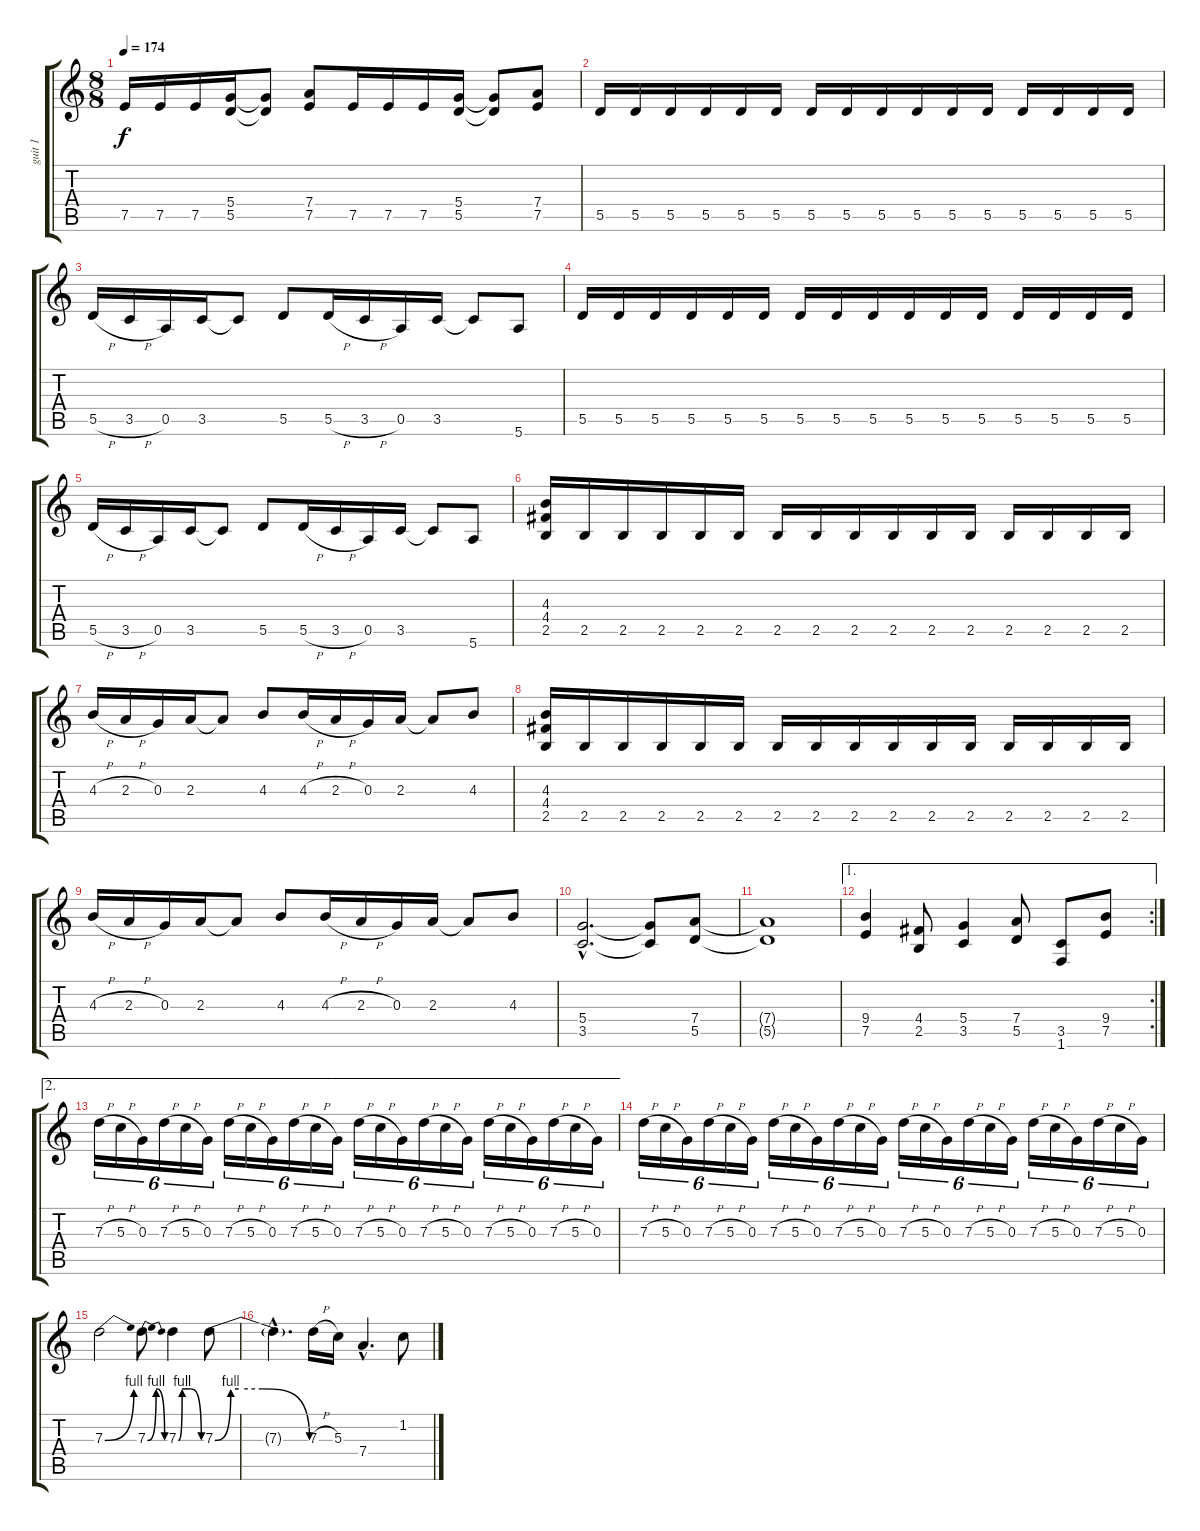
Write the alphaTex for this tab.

\track ("guit 1" "guit 1") {instrument distortionguitar}
\staff {score tabs}
\tuning (E4 B3 G3 D3 A2 E2) {hide}
\ts (8 8)
\tempo 174
\clef g2
\ks c
7.5.16{dy f} 7.5.16 7.5.16 (5.4 5.5).16 (5.4{t} 5.5{t}).8 (7.4 7.5).8 7.5.16 7.5.16 7.5.16 (5.4 5.5).16 (5.4{t} 5.5{t}).8 (7.4 7.5).8 |
5.5.16 5.5.16 5.5.16 5.5.16 5.5.16 5.5.16 5.5.16 5.5.16 5.5.16 5.5.16 5.5.16 5.5.16 5.5.16 5.5.16 5.5.16 5.5.16 |
5.5{h}.16 3.5{h}.16 0.5.16 3.5.16 3.5{t}.8 5.5.8 5.5{h}.16 3.5{h}.16 0.5.16 3.5.16 3.5{t}.8 5.6.8 |
5.5.16 5.5.16 5.5.16 5.5.16 5.5.16 5.5.16 5.5.16 5.5.16 5.5.16 5.5.16 5.5.16 5.5.16 5.5.16 5.5.16 5.5.16 5.5.16 |
5.5{h}.16 3.5{h}.16 0.5.16 3.5.16 3.5{t}.8 5.5.8 5.5{h}.16 3.5{h}.16 0.5.16 3.5.16 3.5{t}.8 5.6.8 |
(4.3 4.4 2.5).16 2.5.16 2.5.16 2.5.16 2.5.16 2.5.16 2.5.16 2.5.16 2.5.16 2.5.16 2.5.16 2.5.16 2.5.16 2.5.16 2.5.16 2.5.16 |
4.3{h}.16 2.3{h}.16 0.3.16 2.3.16 2.3{t}.8 4.3.8 4.3{h}.16 2.3{h}.16 0.3.16 2.3.16 2.3{t}.8 4.3.8 |
(4.3 4.4 2.5).16 2.5.16 2.5.16 2.5.16 2.5.16 2.5.16 2.5.16 2.5.16 2.5.16 2.5.16 2.5.16 2.5.16 2.5.16 2.5.16 2.5.16 2.5.16 |
4.3{h}.16 2.3{h}.16 0.3.16 2.3.16 2.3{t}.8 4.3.8 4.3{h}.16 2.3{h}.16 0.3.16 2.3.16 2.3{t}.8 4.3.8 |
(5.4{hac} 3.5{hac}).2{d} (5.4{t} 3.5{t}).8 (7.4 5.5).8 |
(7.4{t} 5.5{t}).1 |
\ae 1
\rc 2
(9.4 7.5).4 (4.4 2.5).8 (5.4 3.5).4 (7.4 5.5).8 (3.5 1.6).8 (9.4 7.5).8 |
\ae 2
7.3{h}.16{tu (6 4)} 5.3{h}.16{tu (6 4)} 0.3.16{tu (6 4)} 7.3{h}.16{tu (6 4)} 5.3{h}.16{tu (6 4)} 0.3.16{tu (6 4)} 7.3{h}.16{tu (6 4)} 5.3{h}.16{tu (6 4)} 0.3.16{tu (6 4)} 7.3{h}.16{tu (6 4)} 5.3{h}.16{tu (6 4)} 0.3.16{tu (6 4)} 7.3{h}.16{tu (6 4)} 5.3{h}.16{tu (6 4)} 0.3.16{tu (6 4)} 7.3{h}.16{tu (6 4)} 5.3{h}.16{tu (6 4)} 0.3.16{tu (6 4)} 7.3{h}.16{tu (6 4)} 5.3{h}.16{tu (6 4)} 0.3.16{tu (6 4)} 7.3{h}.16{tu (6 4)} 5.3{h}.16{tu (6 4)} 0.3.16{tu (6 4)} |
7.3{h}.16{tu (6 4)} 5.3{h}.16{tu (6 4)} 0.3.16{tu (6 4)} 7.3{h}.16{tu (6 4)} 5.3{h}.16{tu (6 4)} 0.3.16{tu (6 4)} 7.3{h}.16{tu (6 4)} 5.3{h}.16{tu (6 4)} 0.3.16{tu (6 4)} 7.3{h}.16{tu (6 4)} 5.3{h}.16{tu (6 4)} 0.3.16{tu (6 4)} 7.3{h}.16{tu (6 4)} 5.3{h}.16{tu (6 4)} 0.3.16{tu (6 4)} 7.3{h}.16{tu (6 4)} 5.3{h}.16{tu (6 4)} 0.3.16{tu (6 4)} 7.3{h}.16{tu (6 4)} 5.3{h}.16{tu (6 4)} 0.3.16{tu (6 4)} 7.3{h}.16{tu (6 4)} 5.3{h}.16{tu (6 4)} 0.3.16{tu (6 4)} |
7.3{be (bend 0 0 60 4)}.2 7.3{be (bendrelease 0 0 10 4 30 4 60 0)}.8 7.3{be (custom 0 0 10 4 15 4 30 4 60 0)}.4 7.3{be (custom 0 0 10 4 15 4 30 4 60 0)}.8 |
7.3{hac t}.4{d} 7.3{h}.16 5.3.16 7.4{hac}.4{d} 1.2.8
